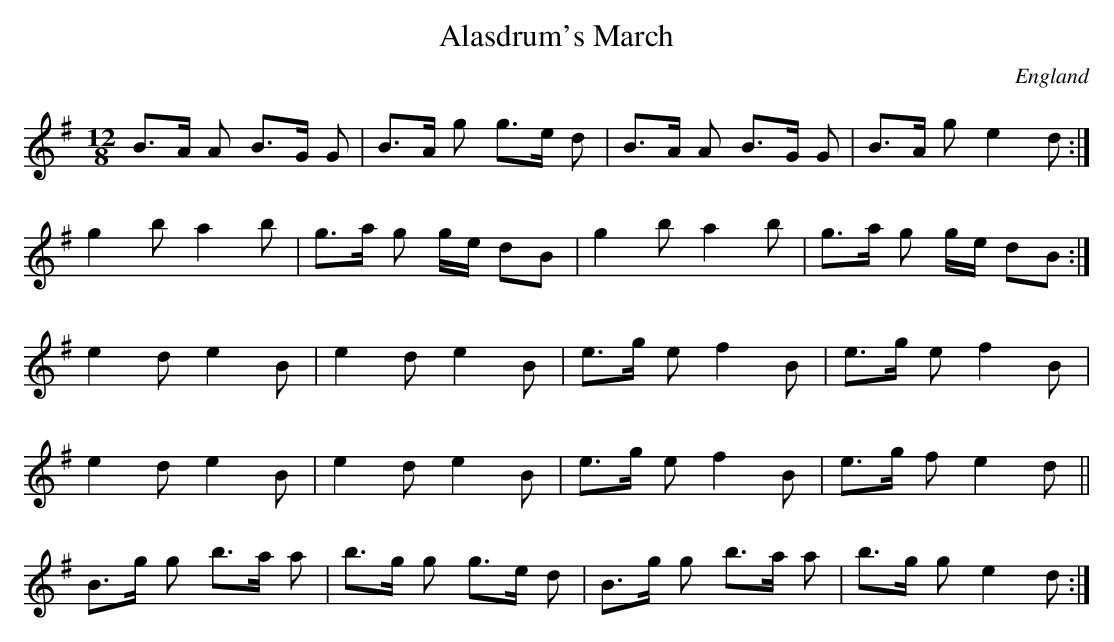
X:1
T:Alasdrum's March
O:England
M:12/8
L:1/8
K:G
B>A A B>G G|B>A g g>e d|B>A A B>G G|B>A g e2 d:|
g2 b a2 b|g>a g g/2e/2 dB|g2 b a2 b|g>a g g/2e/2 dB:|
e2 d e2 B|e2 d e2 B|e>g e f2 B|e>g e f2 B|
e2 d e2 B|e2 d e2 B|e>g e f2 B|e>g f e2 d||
B>g g b>a a|b>g g g>e d|B>g g b>a a|b>g g e2 d:|
